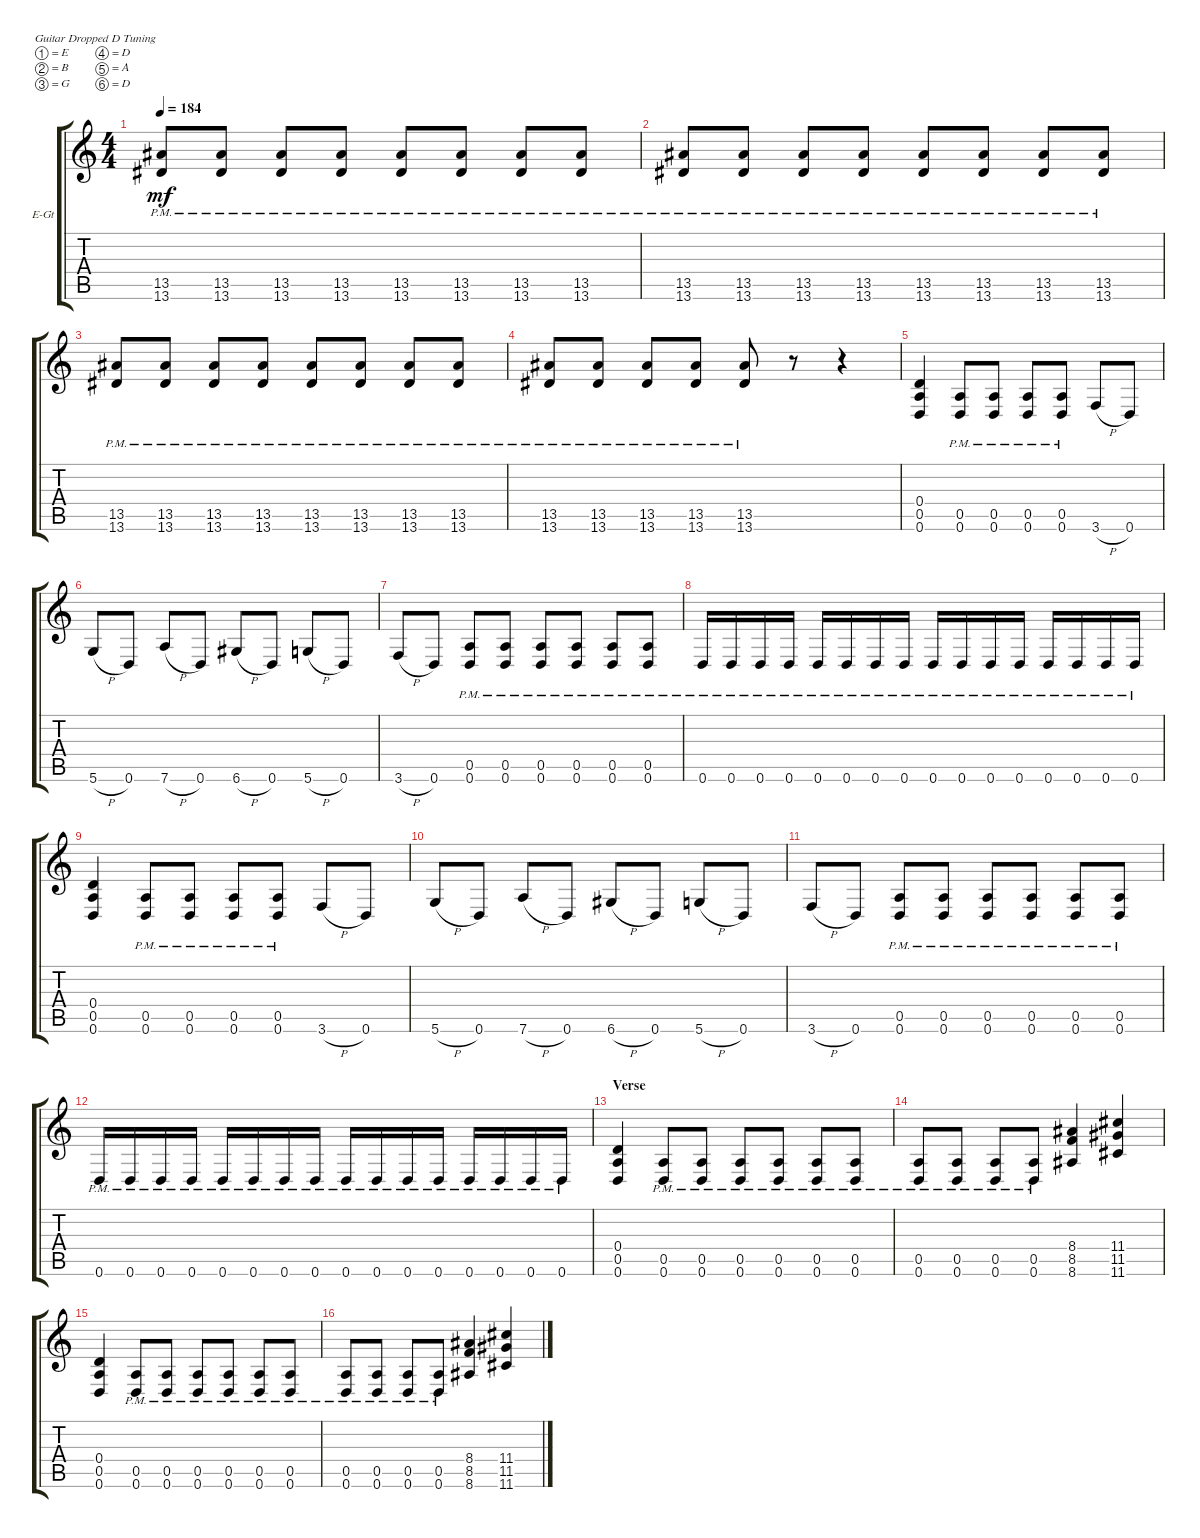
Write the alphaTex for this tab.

\defaultSystemsLayout 4
\bracketExtendMode groupsimilarinstruments
\firstSystemTrackNameOrientation horizontal
\otherSystemsTrackNameOrientation horizontal
\track ("Zachy Vengeance (Rhythm)" "E-Gt") {instrument distortionguitar}
\staff {score tabs}
\tuning (E4 B3 G3 D3 A2 D2)
\ts (4 4)
\tempo 184
\clef g2
\ks c
(13.6{pm} 13.5{pm}).8{dy mf} (13.6{pm} 13.5{pm}).8 (13.5{pm} 13.6{pm}).8 (13.6{pm} 13.5{pm}).8 (13.5{pm} 13.6{pm}).8 (13.6{pm} 13.5{pm}).8 (13.5{pm} 13.6{pm}).8 (13.6{pm} 13.5{pm}).8 |
(13.6{pm} 13.5{pm}).8 (13.6{pm} 13.5{pm}).8 (13.5{pm} 13.6{pm}).8 (13.6{pm} 13.5{pm}).8 (13.5{pm} 13.6{pm}).8 (13.6{pm} 13.5{pm}).8 (13.5{pm} 13.6{pm}).8 (13.6{pm} 13.5{pm}).8 |
(13.6{pm} 13.5{pm}).8 (13.6{pm} 13.5{pm}).8 (13.5{pm} 13.6{pm}).8 (13.6{pm} 13.5{pm}).8 (13.5{pm} 13.6{pm}).8 (13.6{pm} 13.5{pm}).8 (13.5{pm} 13.6{pm}).8 (13.6{pm} 13.5{pm}).8 |
(13.6{pm} 13.5{pm}).8 (13.6{pm} 13.5{pm}).8 (13.5{pm} 13.6{pm}).8 (13.6{pm} 13.5{pm}).8 (13.5{pm} 13.6{pm}).8 r.8 r.4 |
(0.6 0.5 0.4).4 (0.6{pm} 0.5{pm}).8 (0.5{pm} 0.6{pm}).8 (0.6{pm} 0.5{pm}).8 (0.5{pm} 0.6{pm}).8 3.6{h}.8 0.6.8 |
5.6{h}.8 0.6.8 7.6{h}.8 0.6.8 6.6{h}.8 0.6.8 5.6{h}.8 0.6.8 |
3.6{h}.8 0.6.8 (0.6{pm} 0.5{pm}).8 (0.5{pm} 0.6{pm}).8 (0.6{pm} 0.5{pm}).8 (0.5{pm} 0.6{pm}).8 (0.6{pm} 0.5{pm}).8 (0.5{pm} 0.6{pm}).8 |
0.6{pm}.16 0.6{pm}.16 0.6{pm}.16 0.6{pm}.16 0.6{pm}.16 0.6{pm}.16 0.6{pm}.16 0.6{pm}.16 0.6{pm}.16 0.6{pm}.16 0.6{pm}.16 0.6{pm}.16 0.6{pm}.16 0.6{pm}.16 0.6{pm}.16 0.6{pm}.16 |
(0.6 0.5 0.4).4 (0.6{pm} 0.5{pm}).8 (0.5{pm} 0.6{pm}).8 (0.6{pm} 0.5{pm}).8 (0.5{pm} 0.6{pm}).8 3.6{h}.8 0.6.8 |
5.6{h}.8 0.6.8 7.6{h}.8 0.6.8 6.6{h}.8 0.6.8 5.6{h}.8 0.6.8 |
3.6{h}.8 0.6.8 (0.6{pm} 0.5{pm}).8 (0.5{pm} 0.6{pm}).8 (0.6{pm} 0.5{pm}).8 (0.5{pm} 0.6{pm}).8 (0.6{pm} 0.5{pm}).8 (0.5{pm} 0.6{pm}).8 |
0.6{pm}.16 0.6{pm}.16 0.6{pm}.16 0.6{pm}.16 0.6{pm}.16 0.6{pm}.16 0.6{pm}.16 0.6{pm}.16 0.6{pm}.16 0.6{pm}.16 0.6{pm}.16 0.6{pm}.16 0.6{pm}.16 0.6{pm}.16 0.6{pm}.16 0.6{pm}.16 |
\section ("" "Verse")
(0.6 0.5 0.4).4 (0.6{pm} 0.5{pm}).8 (0.5{pm} 0.6{pm}).8 (0.6{pm} 0.5{pm}).8 (0.5{pm} 0.6{pm}).8 (0.6{pm} 0.5{pm}).8 (0.5{pm} 0.6{pm}).8 |
(0.6{pm} 0.5{pm}).8 (0.5{pm} 0.6{pm}).8 (0.6{pm} 0.5{pm}).8 (0.5{pm} 0.6{pm}).8 (8.4 8.5 8.6).4 (11.6 11.5 11.4).4 |
(0.6 0.5 0.4).4 (0.6{pm} 0.5{pm}).8 (0.5{pm} 0.6{pm}).8 (0.6{pm} 0.5{pm}).8 (0.5{pm} 0.6{pm}).8 (0.6{pm} 0.5{pm}).8 (0.5{pm} 0.6{pm}).8 |
(0.6{pm} 0.5{pm}).8 (0.5{pm} 0.6{pm}).8 (0.6{pm} 0.5{pm}).8 (0.5{pm} 0.6{pm}).8 (8.4 8.5 8.6).4 (11.6 11.5 11.4).4
